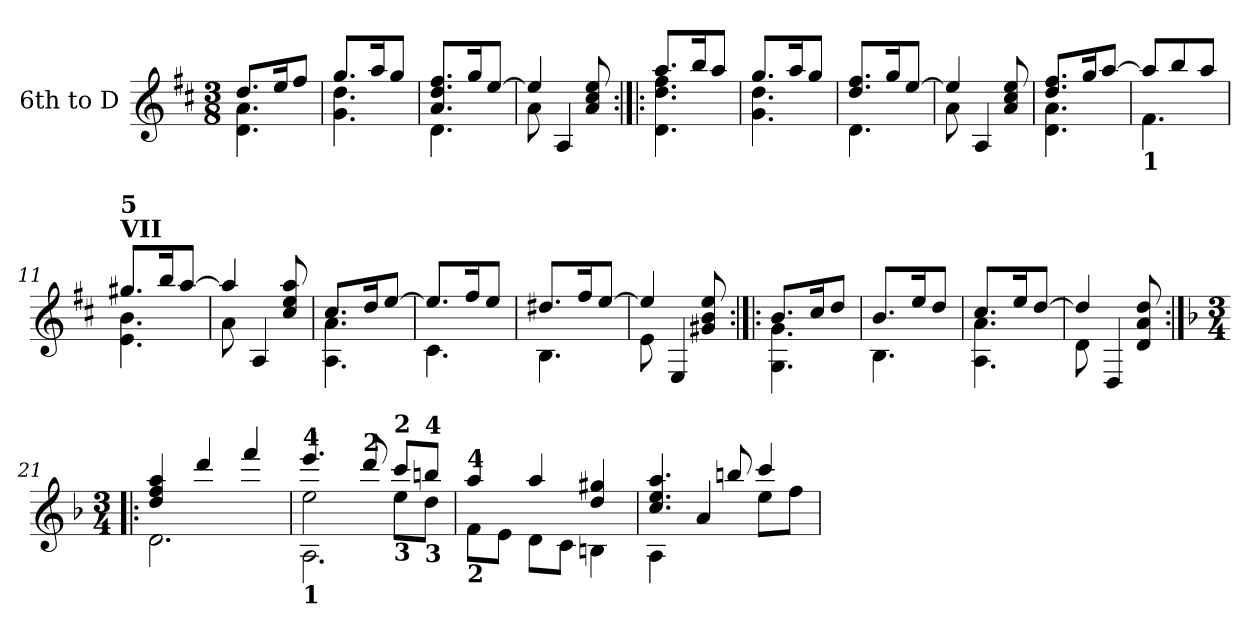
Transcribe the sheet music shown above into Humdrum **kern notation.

**kern
*part1
*staff1
*I"6th to D
!!LO:PB:g=z
*clefG2
*ITrd7c12
*k[f#c#]
*D:
*M3/8
*MM54
=1
*^
8.di/L	4.Di\ 4.Ai
16ei/k	.
8f#i/J	.
=2	=2
8.gi/L	4.Gi\ 4.di
16ai/k	.
8gi/J	.
=3	=3
8.Ai/ 8.di 8.f#iL	4.Di\
16gi/k	.
[8ei/J	.
=4	=4
4ei/]	8Ai\
.	4AAi/
8Ai/ 8c#i 8ei	.
=5:|!|:	=5:|!|:
8.ai/L	4.Di\ 4.di 4.f#i
16bi/k	.
8ai/J	.
=6	=6
8.gi/L	4.Gi\ 4.di
16ai/k	.
8gi/J	.
=7	=7
8.di/ 8.f#iL	4.Di\
16gi/k	.
[8ei/J	.
=8	=8
4ei/]	8Ai\
.	4AAi/
8Ai/ 8c#i 8ei	.
=9	=9
8.di/ 8.f#iL	4.Di\ 4.Ai
16gi/k	.
[8ai/J	.
=10	=10
!LO:TX:b:B:t=1	!
8ai/L]	4.F#i\
8bi/	.
8ai/J	.
!!LO:LB:g=z	!!
=11	=11
!LO:TX:a:B:t=VII	!
!LO:TX:B:t=5	!
8.g#Xi/L	4.Ei\ 4.Bi
16bi/k	.
[8ai/J	.
=12	=12
4ai/]	8Ai\
.	4AAi/
8c#i/ 8ei 8ai	.
=13	=13
8.c#i/L	4.AAi\ 4.Ai
16di/k	.
[8ei/J	.
=14	=14
8.ei/L]	4.C#i\
16f#i/k	.
8ei/J	.
=15	=15
8.d#Xi/L	4.BBi\
16f#i/k	.
[8ei/J	.
=16	=16
4ei/]	8Ei\
.	4EEi/
8G#Xi/ 8Bi 8ei	.
=17:|!|:	=17:|!|:
8.Bi/L	4.GGi\ 4.Gi
16c#i/k	.
8di/J	.
=18	=18
8.Bi/L	4.BBi\
16ei/k	.
8di/J	.
=19	=19
8.c#i/L	4.AAi\ 4.Ai
16ei/k	.
[8di/J	.
=20	=20
4di/]	8Di\
.	4DDi/
8Di/ 8Ai 8di	.
!!LO:LB:g=z	!!
=21:|!|:	=21:|!|:
*k[b-]	*
*d:	*
*M3/4	*
4di/ 4fi 4ai	2.Di\
4ddi/	.
4ffi/	.
=22	=22
*	*^
!LO:TX:a:B:t=4	!	!
!LO:TX:b:B:t=1	!	!
4.eei/	2ei\	2.AAi\
!LO:TX:a:B:t=2	!	!
8ddi/	.	.
!LO:TX:a:B:t=2	!	!
!LO:TX:b:B:t=3	!	!
8cci/L	8ei\L	.
!LO:TX:a:B:t=4	!	!
!LO:TX:b:B:t=3	!	!
8bni/J	8di\J	.
*	*v	*v
=23	=23
!LO:TX:a:B:t=4	!
!LO:TX:b:B:t=2	!
4ai/	8Fi\L
.	8Ei\J
4ai/	8Di\L
.	8Ci\J
4di/ 4g#Xi	4BBni\
=24	=24
4.ci/ 4.ei 4.ai	4AAi\
.	4Ai/
8bni/	.
4cci/	8ei\L
.	8fi\J
*v	*v
=
*-
